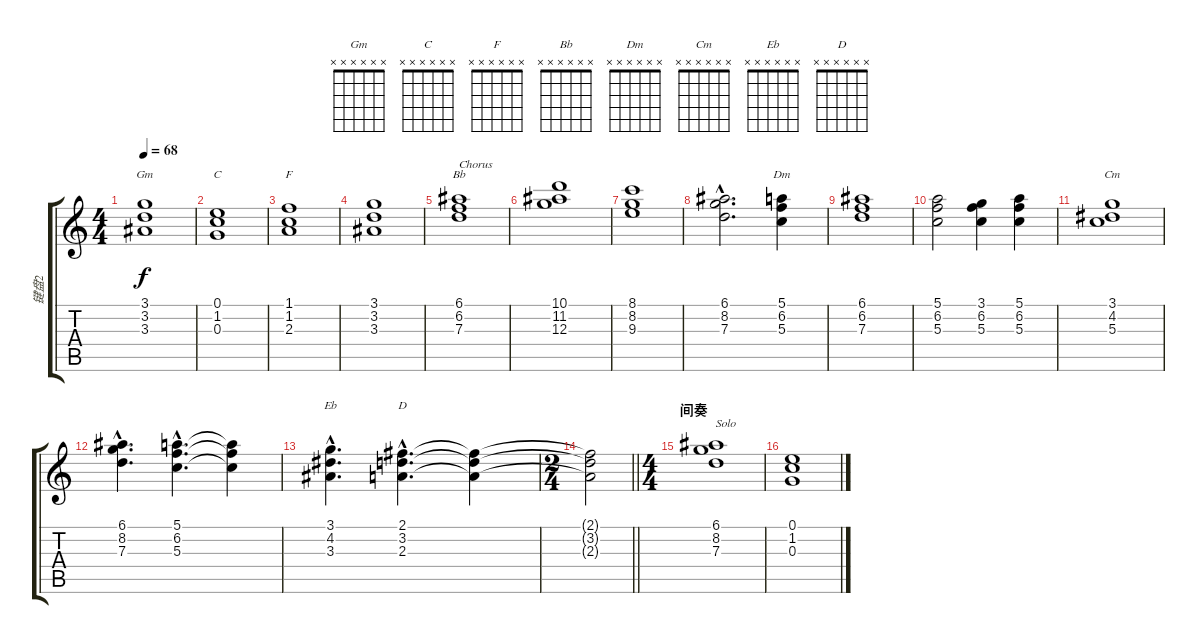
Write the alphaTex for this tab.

\track ("键盘2" "键盘2") {instrument stringensemble1}
\staff {score tabs}
\tuning (E5 B4 G4 D4 A3 E3) {hide}
\chord ("Gm" x x x x x x)
\chord ("C" x x x x x x)
\chord ("F" x x x x x x)
\chord ("Bb" x x x x x x)
\chord ("Dm" x x x x x x)
\chord ("Cm" x x x x x x)
\chord ("Eb" x x x x x x)
\chord ("D" x x x x x x)
\ts (4 4)
\tempo 68
\clef g2
\ks c
(3.1 3.2 3.3).1{ch "Gm" dy f} |
(0.1 1.2 0.3).1{ch "C"} |
(1.1 1.2 2.3).1{ch "F"} |
(3.1 3.2 3.3).1 |
(6.1 6.2 7.3).1{ch "Bb" txt "Chorus" instrument stringensemble1} |
(10.1 11.2 12.3).1 |
(8.1 8.2 9.3).1 |
(6.1{hac} 8.2{hac} 7.3{hac}).2{d} (5.1 6.2 5.3).4{ch "Dm"} |
(6.1 6.2 7.3).1 |
(5.1 6.2 5.3).2 (3.1 6.2 5.3).4 (5.1 6.2 5.3).4 |
(3.1 4.2 5.3).1{ch "Cm"} |
(6.1{hac} 8.2{hac} 7.3{hac}).4{d} (5.1{hac} 6.2{hac} 5.3{hac}).4{d} (5.1{t} 6.2{t} 5.3{t}).4 |
(3.1{hac} 4.2{hac} 3.3{hac}).4{d ch "Eb"} (2.1{hac} 3.2{hac} 2.3{hac}).4{d ch "D"} (2.1{t} 3.2{t} 2.3{t}).4 |
\ts (2 4)
\barLineRight lightlight
(2.1{t} 3.2{t} 2.3{t}).2 |
\ts (4 4)
\section ("" "间奏")
(6.1 8.2 7.3).1{txt "Solo"} |
(0.1 1.2 0.3).1
